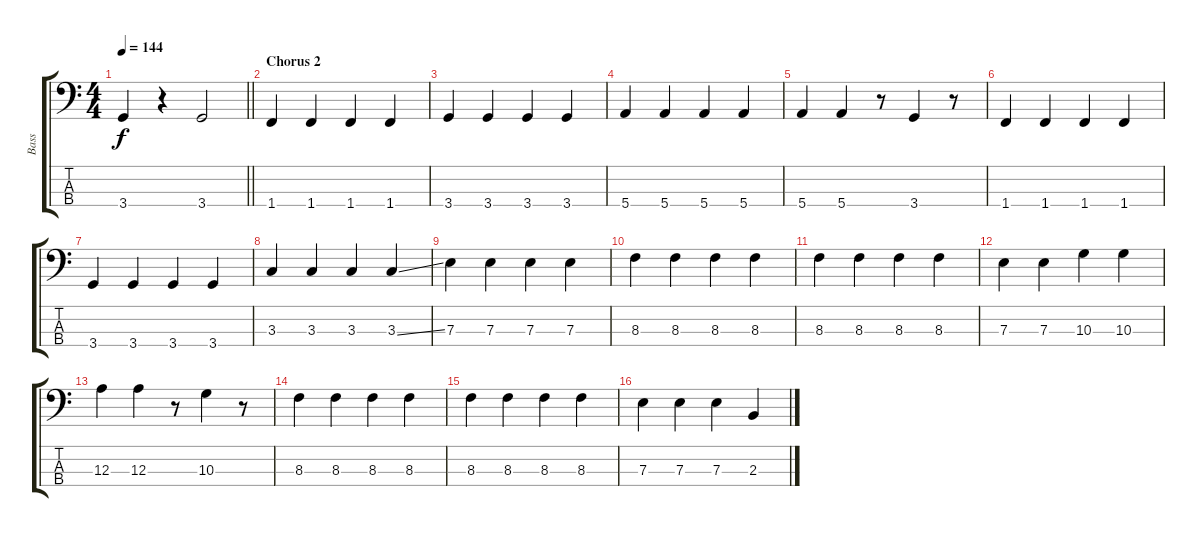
\track ("Bass" "Bass") {instrument electricbassfinger}
\staff {score tabs}
\tuning (G2 D2 A1 E1) {hide}
\ts (4 4)
\tempo 144
\clef f4
\barLineRight lightlight
\ks c
3.4.4{dy f} r.4 3.4.2 |
\section ("" "Chorus 2")
1.4.4 1.4.4 1.4.4 1.4.4 |
3.4.4 3.4.4 3.4.4 3.4.4 |
5.4.4 5.4.4 5.4.4 5.4.4 |
5.4.4 5.4.4 r.8 3.4.4 r.8 |
1.4.4 1.4.4 1.4.4 1.4.4 |
3.4.4 3.4.4 3.4.4 3.4.4 |
3.3.4 3.3.4 3.3.4 3.3{ss}.4 |
7.3.4 7.3.4 7.3.4 7.3.4 |
8.3.4 8.3.4 8.3.4 8.3.4 |
8.3.4 8.3.4 8.3.4 8.3.4 |
7.3.4 7.3.4 10.3.4 10.3.4 |
12.3.4 12.3.4 r.8 10.3.4 r.8 |
8.3.4 8.3.4 8.3.4 8.3.4 |
8.3.4 8.3.4 8.3.4 8.3.4 |
7.3.4 7.3.4 7.3.4 2.3{ss}.4
